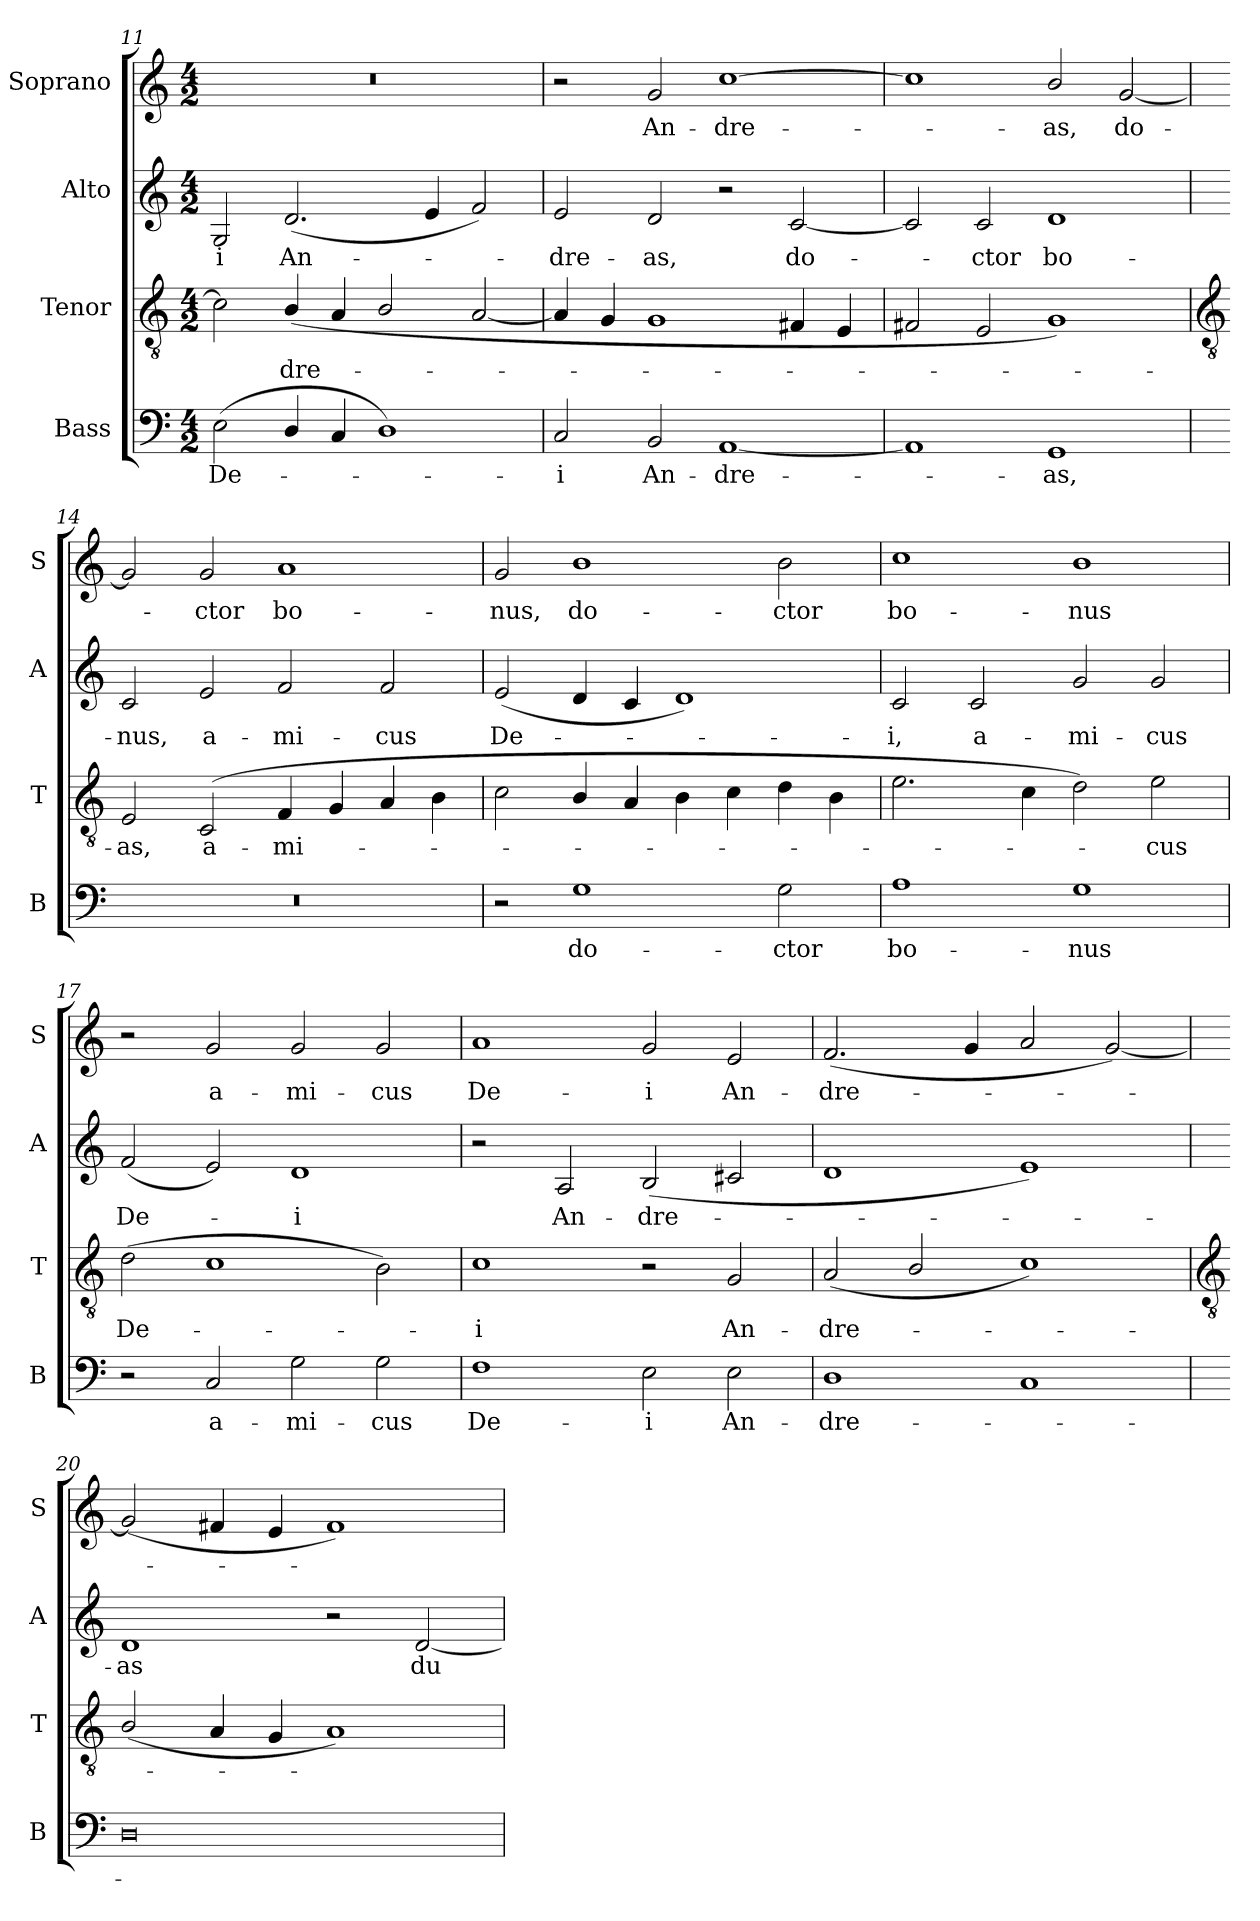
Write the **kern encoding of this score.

**kern	**text	**kern	**text	**kern	**text	**kern	**text
*part4	*part4	*part3	*part3	*part2	*part2	*part1	*part1
*staff4	*staff4	*staff3	*staff3	*staff2	*staff2	*staff1	*staff1
*I"Bass	*	*I"Tenor	*	*I"Alto	*	*I"Soprano	*
*I'B	*	*I'T	*	*I'A	*	*I'S	*
*clefF4	*	*clefGv2	*	*clefG2	*	*clefG2	*
*k[]	*	*k[]	*	*k[]	*	*k[]	*
*C:	*	*C:	*	*C:	*	*C:	*
*M4/2	*	*M4/2	*	*M4/2	*	*M4/2	*
=11	=11	=11	=11	=11	=11	=11	=11
!	!LO:LY:b	!	!	!	!LO:LY:b	!	!
(<2E	De-	2c]	.	2G	i	0r	.
!	!	!	!LO:LY:b	!	!LO:LY:b	!	!
4D/	.	(<4B/	dre-	(<2.d	An-	.	.
4C	.	4A	.	.	.	.	.
1D/)	.	2B/	.	.	.	.	.
.	.	.	.	4e	.	.	.
.	.	[2A	.	2f)	.	.	.
=12	=12	=12	=12	=12	=12	=12	=12
!	!LO:LY:b	!	!	!	!LO:LY:b	!	!
2C	i	4A]	.	2e	dre-	2r	.
.	.	4G	.	.	.	.	.
!	!LO:LY:b	!	!	!	!LO:LY:b	!	!LO:LY:b
2BB	An-	1G	.	2d	-as,	2g	An-
!	!LO:LY:b	!	!	!	!	!	!LO:LY:b
[1AA	-dre-	.	.	2r	.	[1cc	-dre-
!	!	!	!	!	!LO:LY:b	!	!
.	.	4F#X	.	[2c	do-	.	.
.	.	4E	.	.	.	.	.
=13	=13	=13	=13	=13	=13	=13	=13
1AA]	.	2F#X	.	2c]	.	1cc]	.
!	!	!	!	!	!LO:LY:b	!	!
.	.	2E	.	2c	ctor	.	.
!	!LO:LY:b	!	!	!	!LO:LY:b	!	!LO:LY:b
1GG	as,	1G)	.	1d	bo-	2b/	as,
!	!	!	!	!	!	!	!LO:LY:b
.	.	.	.	.	.	[2g	do-
!!LO:LB:g=z
=14	=14	=14	=14	=14	=14	=14	=14
*	*	*clefGv2	*	*	*	*	*
!	!	!	!LO:LY:b	!	!LO:LY:b	!	!
0r	.	2E	as,	2c	-nus,	2g]	.
!	!	!	!LO:LY:b	!	!LO:LY:b	!	!LO:LY:b
.	.	(<2C	a-	2e	a-	2g	ctor
!	!	!	!LO:LY:b	!	!LO:LY:b	!	!LO:LY:b
.	.	4F	-mi-	2f	-mi-	1a	bo-
.	.	4G	.	.	.	.	.
!	!	!	!	!	!LO:LY:b	!	!
.	.	4A	.	2f	-cus	.	.
.	.	4B	.	.	.	.	.
=15	=15	=15	=15	=15	=15	=15	=15
!	!	!	!	!	!LO:LY:b	!	!LO:LY:b
2r	.	2c	.	(<2e	De-	2g	-nus,
!	!LO:LY:b	!	!	!	!	!	!LO:LY:b
1G	do-	4B/	.	4d	.	1b	do-
.	.	4A	.	4c	.	.	.
.	.	4B	.	1d)	.	.	.
.	.	4c	.	.	.	.	.
!	!LO:LY:b	!	!	!	!	!	!LO:LY:b
2G	-ctor	4d	.	.	.	2b	-ctor
.	.	4B	.	.	.	.	.
=16	=16	=16	=16	=16	=16	=16	=16
!	!LO:LY:b	!	!	!	!LO:LY:b	!	!LO:LY:b
1A	bo-	2.e	.	2c	i,	1cc	bo-
!	!	!	!	!	!LO:LY:b	!	!
.	.	.	.	2c	a-	.	.
.	.	4c	.	.	.	.	.
!	!LO:LY:b	!	!	!	!LO:LY:b	!	!LO:LY:b
1G	-nus	2d\)	.	2g	-mi-	1b	-nus
!	!	!	!LO:LY:b	!	!LO:LY:b	!	!
.	.	2e	cus	2g	-cus	.	.
=17	=17	=17	=17	=17	=17	=17	=17
!	!	!	!LO:LY:b	!	!LO:LY:b	!	!
2r	.	(>2d	De-	(<2f	De-	2r	.
!	!LO:LY:b	!	!	!	!	!	!LO:LY:b
2C	a-	1c	.	2e)	.	2g	a-
!	!LO:LY:b	!	!	!	!LO:LY:b	!	!LO:LY:b
2G	-mi-	.	.	1d	i	2g	-mi-
!	!LO:LY:b	!	!	!	!	!	!LO:LY:b
2G	-cus	2B)	.	.	.	2g	-cus
=18	=18	=18	=18	=18	=18	=18	=18
!	!LO:LY:b	!	!LO:LY:b	!	!	!	!LO:LY:b
1F	De-	1c	i	2r	.	1a	De-
!	!	!	!	!	!LO:LY:b	!	!
.	.	.	.	2A	An-	.	.
!	!LO:LY:b	!	!	!	!LO:LY:b	!	!LO:LY:b
2E	-i	2r	.	(<2B	-dre-	2g	-i
!	!LO:LY:b	!	!LO:LY:b	!	!	!	!LO:LY:b
2E	An-	2G	An-	2c#X	.	2e	An-
=19	=19	=19	=19	=19	=19	=19	=19
!	!LO:LY:b	!	!LO:LY:b	!	!	!	!LO:LY:b
1D	-dre-	(<2A	-dre-	1d	.	(<2.f	-dre-
.	.	2B/	.	.	.	.	.
.	.	.	.	.	.	4g	.
1C	.	1c/)	.	1e)	.	2a	.
.	.	.	.	.	.	[2g)	.
!!LO:LB:g=z
=20	=20	=20	=20	=20	=20	=20	=20
*	*	*clefGv2	*	*	*	*	*
!	!	!	!	!	!LO:LY:b	!	!
0D	.	(<2B/	.	1d	as	(<2g]	.
.	.	4A	.	.	.	4f#X	.
.	.	4G	.	.	.	4e	.
.	.	1A)	.	2r	.	1f#)	.
!	!	!	!	!	!LO:LY:b	!	!
.	.	.	.	[2d	du-	.	.
=	=	=	=	=	=	=	=
*-	*-	*-	*-	*-	*-	*-	*-
